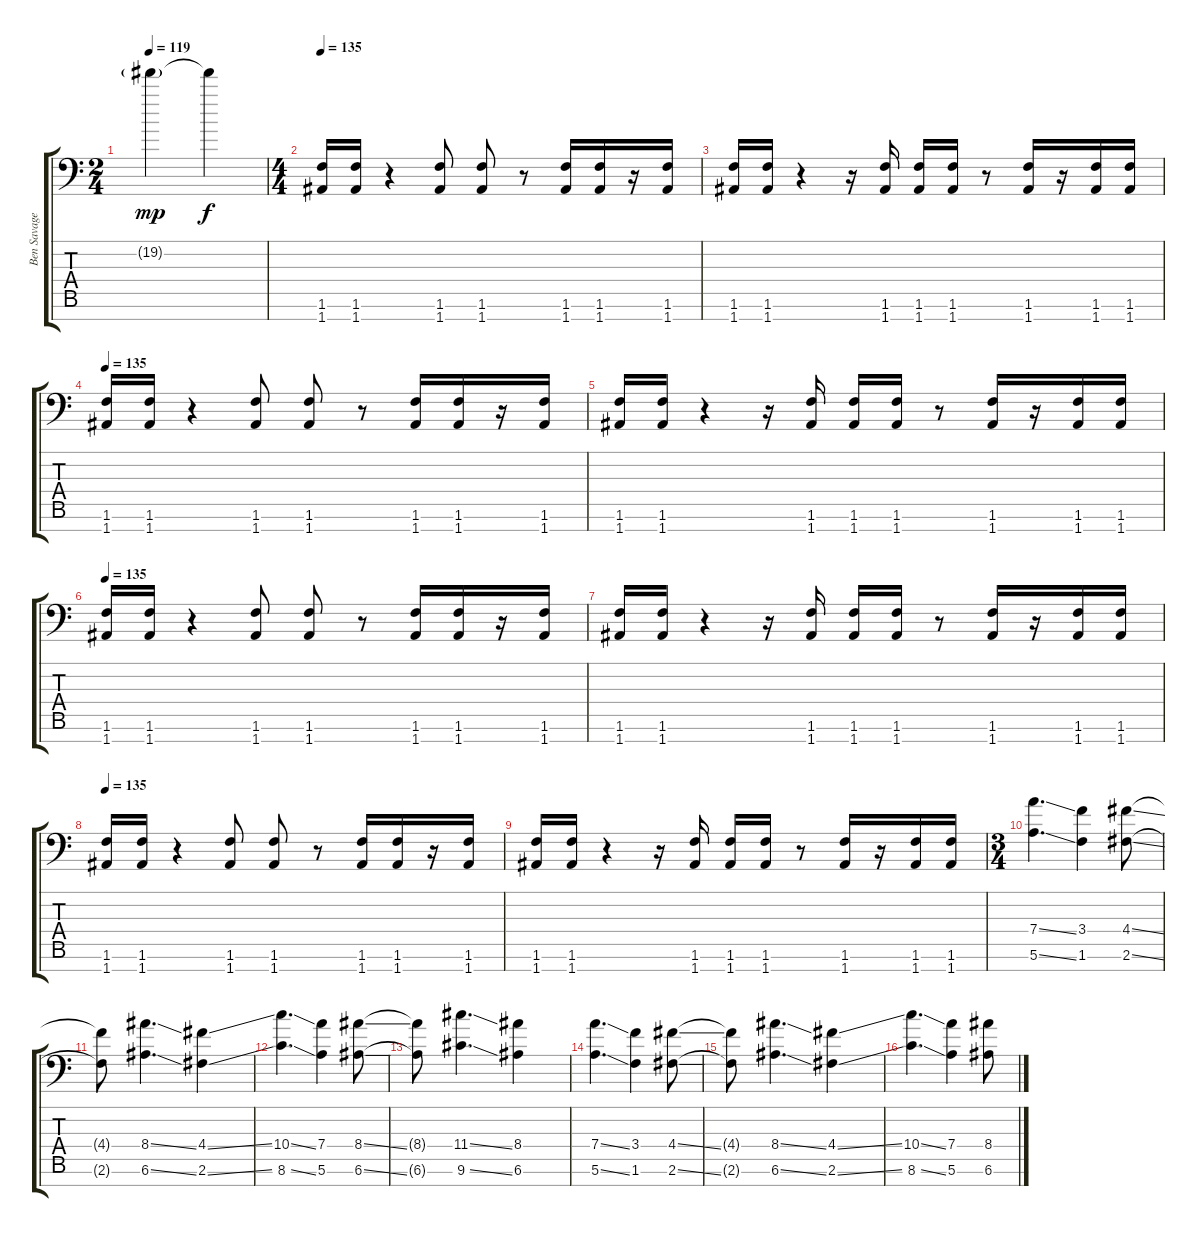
\track ("Ben Savage" "Ben Savage") {instrument distortionguitar}
\staff {score tabs}
\tuning (E4 B3 G3 D3 A2 E2 A1) {hide}
\ts (2 4)
\tempo 119
\clef f4
\ks c
19.2{g}.4{dy mp} 19.2{t}.4{dy f} |
\ts (4 4)
\tempo 134
\tempo 135
(1.6 1.7).16{volume 13} (1.6 1.7).16 r.4 (1.6 1.7).8 (1.6 1.7).8 r.8 (1.6 1.7).16 (1.6 1.7).16 r.16 (1.6 1.7).16 |
(1.6 1.7).16 (1.6 1.7).16 r.4 r.16 (1.6 1.7).16 (1.6 1.7).16 (1.6 1.7).16 r.8 (1.6 1.7).16 r.16 (1.6 1.7).16 (1.6 1.7).16 |
\tempo 135
(1.6 1.7).16 (1.6 1.7).16 r.4 (1.6 1.7).8 (1.6 1.7).8 r.8 (1.6 1.7).16 (1.6 1.7).16 r.16 (1.6 1.7).16 |
(1.6 1.7).16 (1.6 1.7).16 r.4 r.16 (1.6 1.7).16 (1.6 1.7).16 (1.6 1.7).16 r.8 (1.6 1.7).16 r.16 (1.6 1.7).16 (1.6 1.7).16 |
\tempo 135
(1.6 1.7).16 (1.6 1.7).16 r.4 (1.6 1.7).8 (1.6 1.7).8 r.8 (1.6 1.7).16 (1.6 1.7).16 r.16 (1.6 1.7).16 |
(1.6 1.7).16 (1.6 1.7).16 r.4 r.16 (1.6 1.7).16 (1.6 1.7).16 (1.6 1.7).16 r.8 (1.6 1.7).16 r.16 (1.6 1.7).16 (1.6 1.7).16 |
\tempo 135
(1.6 1.7).16 (1.6 1.7).16 r.4 (1.6 1.7).8 (1.6 1.7).8 r.8 (1.6 1.7).16 (1.6 1.7).16 r.16 (1.6 1.7).16 |
(1.6 1.7).16 (1.6 1.7).16 r.4 r.16 (1.6 1.7).16 (1.6 1.7).16 (1.6 1.7).16 r.8 (1.6 1.7).16 r.16 (1.6 1.7).16 (1.6 1.7).16 |
\ts (3 4)
(7.4{ss} 5.6{ss}).4{d} (3.4 1.6).4 (4.4{ss} 2.6{ss}).8 |
(4.4{t} 2.6{t}).8 (8.4{ss} 6.6{ss}).4{d} (4.4{ss} 2.6{ss}).4 |
(10.4{ss} 8.6{ss}).4{d} (7.4 5.6).4 (8.4{ss} 6.6{ss}).8 |
(8.4{t} 6.6{t}).8 (11.4{ss} 9.6{ss}).4{d} (8.4 6.6).4 |
(7.4{ss} 5.6{ss}).4{d} (3.4 1.6).4 (4.4{ss} 2.6{ss}).8 |
(4.4{t} 2.6{t}).8 (8.4{ss} 6.6{ss}).4{d} (4.4{ss} 2.6{ss}).4 |
(10.4{ss} 8.6{ss}).4{d} (7.4 5.6).4 (8.4{ss} 6.6{ss}).8
